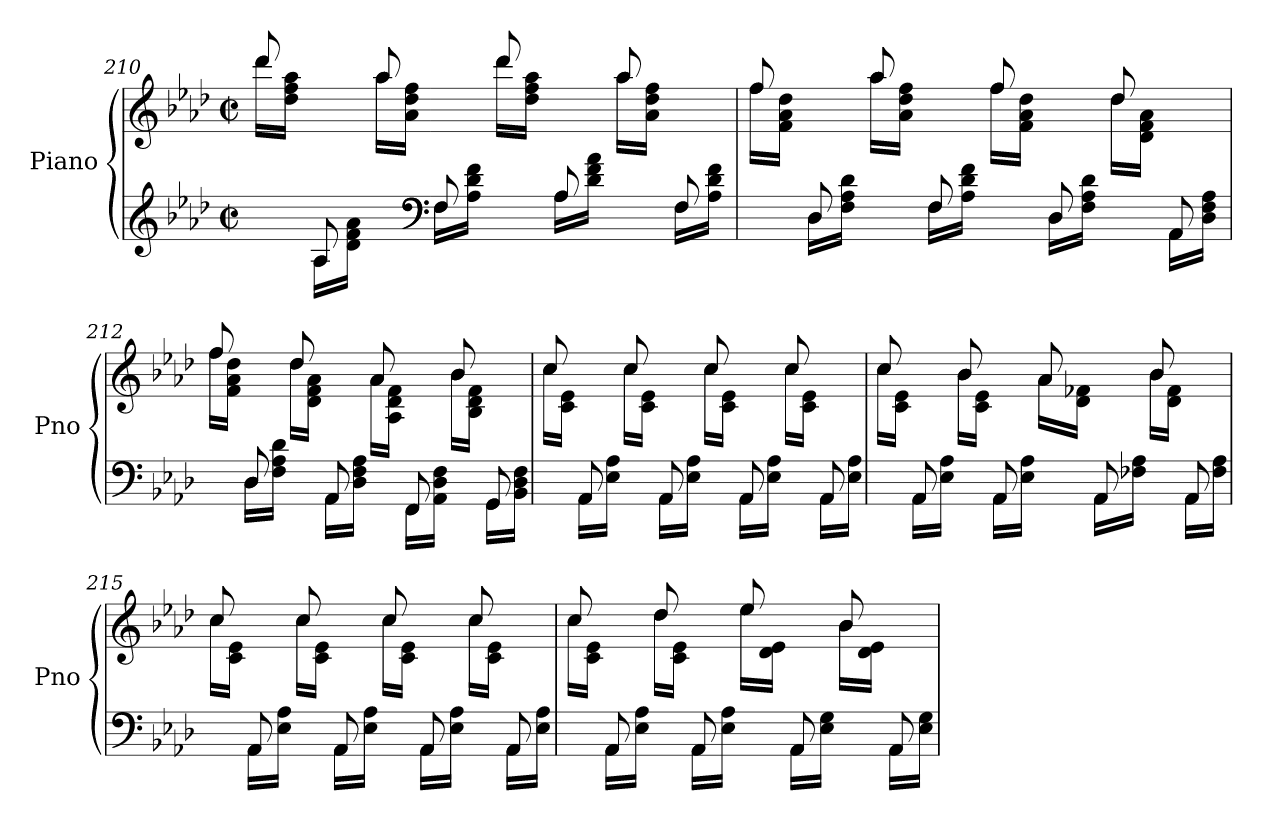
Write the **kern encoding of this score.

**kern	**kern
*part1	*part1
*staff2	*staff1
*I"Piano	*
*I'Pno	*
*clefG2	*clefG2
*k[b-e-a-d-]	*k[b-e-a-d-]
*M4/4	*M4/4
*met(c|)	*met(c|)
=210	=210
*^	*^
8ryy	8ryy	8ddd-/	16ddd-\LL
.	.	.	16dd-\ 16ff\ 16aa-\JJ
8A-/	16A-\LL	8ryy	8ryy
.	16d-\ 16f\ 16a-\JJ	.	.
8ryy	8ryy	8aa-/	16aa-\LL
.	.	.	16a-\ 16dd-\ 16ff\JJ
*clefF4	*	*	*
8F/	16F\LL	8ryy	8ryy
.	16A-\ 16d-\ 16f\JJ	.	.
8ryy	8ryy	8ddd-/	16ddd-\LL
.	.	.	16dd-\ 16ff\ 16aa-\JJ
8A-/	16A-\LL	8ryy	8ryy
.	16d-\ 16f\ 16a-\JJ	.	.
8ryy	8ryy	8aa-/	16aa-\LL
.	.	.	16a-\ 16dd-\ 16ff\JJ
8F/	16F\LL	8ryy	8ryy
.	16A-\ 16d-\ 16f\JJ	.	.
!!LO:PB:g=z	!!
=211	=211	=211	=211
8ryy	8ryy	8ff/	16ff\LL
.	.	.	16f\ 16a-\ 16dd-\JJ
8D-/	16D-\LL	8ryy	8ryy
.	16F\ 16A-\ 16d-\JJ	.	.
8ryy	8ryy	8aa-/	16aa-\LL
.	.	.	16a-\ 16dd-\ 16ff\JJ
8F/	16F\LL	8ryy	8ryy
.	16A-\ 16d-\ 16f\JJ	.	.
8ryy	8ryy	8ff/	16ff\LL
.	.	.	16f\ 16a-\ 16dd-\JJ
8D-/	16D-\LL	8ryy	8ryy
.	16F\ 16A-\ 16d-\JJ	.	.
8ryy	8ryy	8dd-/	16dd-\LL
.	.	.	16d-\ 16f\ 16a-\JJ
8AA-/	16AA-\LL	8ryy	8ryy
.	16D-\ 16F\ 16A-\JJ	.	.
=212	=212	=212	=212
8ryy	8ryy	8ff/	16ff\LL
.	.	.	16f\ 16a-\ 16dd-\JJ
8D-/	16D-\LL	8ryy	8ryy
.	16F\ 16A-\ 16d-\JJ	.	.
8ryy	8ryy	8dd-/	16dd-\LL
.	.	.	16d-\ 16f\ 16a-\JJ
8AA-/	16AA-\LL	8ryy	8ryy
.	16D-\ 16F\ 16A-\JJ	.	.
8ryy	8ryy	8a-/	16a-\LL
.	.	.	16A-\ 16d-\ 16f\JJ
8FF/	16FF\LL	8ryy	8ryy
.	16AA-\ 16D-\ 16F\JJ	.	.
8ryy	8ryy	8b-/	16b-\LL
.	.	.	16B-\ 16d-\ 16f\JJ
8GG/	16GG\LL	8ryy	8ryy
.	16BB-\ 16D-\ 16F\JJ	.	.
!!LO:LB:g=z	!!
=213	=213	=213	=213
8ryy	8ryy	8cc/	16cc\LL
.	.	.	16c\ 16e-\JJ
8AA-/	16AA-\LL	8ryy	8ryy
.	16E-\ 16A-\JJ	.	.
8ryy	8ryy	8cc/	16cc\LL
.	.	.	16c\ 16e-\JJ
8AA-/	16AA-\LL	8ryy	8ryy
.	16E-\ 16A-\JJ	.	.
8ryy	8ryy	8cc/	16cc\LL
.	.	.	16c\ 16e-\JJ
8AA-/	16AA-\LL	8ryy	8ryy
.	16E-\ 16A-\JJ	.	.
8ryy	8ryy	8cc/	16cc\LL
.	.	.	16c\ 16e-\JJ
8AA-/	16AA-\LL	8ryy	8ryy
.	16E-\ 16A-\JJ	.	.
=214	=214	=214	=214
8ryy	8ryy	8cc/	16cc\LL
.	.	.	16c\ 16e-\JJ
8AA-/	16AA-\LL	8ryy	8ryy
.	16E-\ 16A-\JJ	.	.
8ryy	8ryy	8b-/	16b-\LL
.	.	.	16c\ 16e-\JJ
8AA-/	16AA-\LL	8ryy	8ryy
.	16E-\ 16A-\JJ	.	.
8ryy	8ryy	8a-/	16a-\LL
.	.	.	16d-\ 16f-X\JJ
8AA-/	16AA-\LL	8ryy	8ryy
.	16F-X\ 16A-\JJ	.	.
8ryy	8ryy	8b-/	16b-\LL
.	.	.	16d-\ 16f-\JJ
8AA-/	16AA-\LL	8ryy	8ryy
.	16F-\ 16A-\JJ	.	.
!!LO:LB:g=z	!!
=215	=215	=215	=215
8ryy	8ryy	8cc/	16cc\LL
.	.	.	16c\ 16e-\JJ
8AA-/	16AA-\LL	8ryy	8ryy
.	16E-\ 16A-\JJ	.	.
8ryy	8ryy	8cc/	16cc\LL
.	.	.	16c\ 16e-\JJ
8AA-/	16AA-\LL	8ryy	8ryy
.	16E-\ 16A-\JJ	.	.
8ryy	8ryy	8cc/	16cc\LL
.	.	.	16c\ 16e-\JJ
8AA-/	16AA-\LL	8ryy	8ryy
.	16E-\ 16A-\JJ	.	.
8ryy	8ryy	8cc/	16cc\LL
.	.	.	16c\ 16e-\JJ
8AA-/	16AA-\LL	8ryy	8ryy
.	16E-\ 16A-\JJ	.	.
=216	=216	=216	=216
8ryy	8ryy	8cc/	16cc\LL
.	.	.	16c\ 16e-\JJ
8AA-/	16AA-\LL	8ryy	8ryy
.	16E-\ 16A-\JJ	.	.
8ryy	8ryy	8dd-/	16dd-\LL
.	.	.	16c\ 16e-\JJ
8AA-/	16AA-\LL	8ryy	8ryy
.	16E-\ 16A-\JJ	.	.
8ryy	8ryy	8ee-/	16ee-\LL
.	.	.	16d-\ 16e-\JJ
8AA-/	16AA-\LL	8ryy	8ryy
.	16E-\ 16G\JJ	.	.
8ryy	8ryy	8b-/	16b-\LL
.	.	.	16d-\ 16e-\JJ
8AA-/	16AA-\LL	8ryy	8ryy
.	16E-\ 16G\JJ	.	.
*v	*v	*	*
*	*v	*v
=	=
*-	*-
